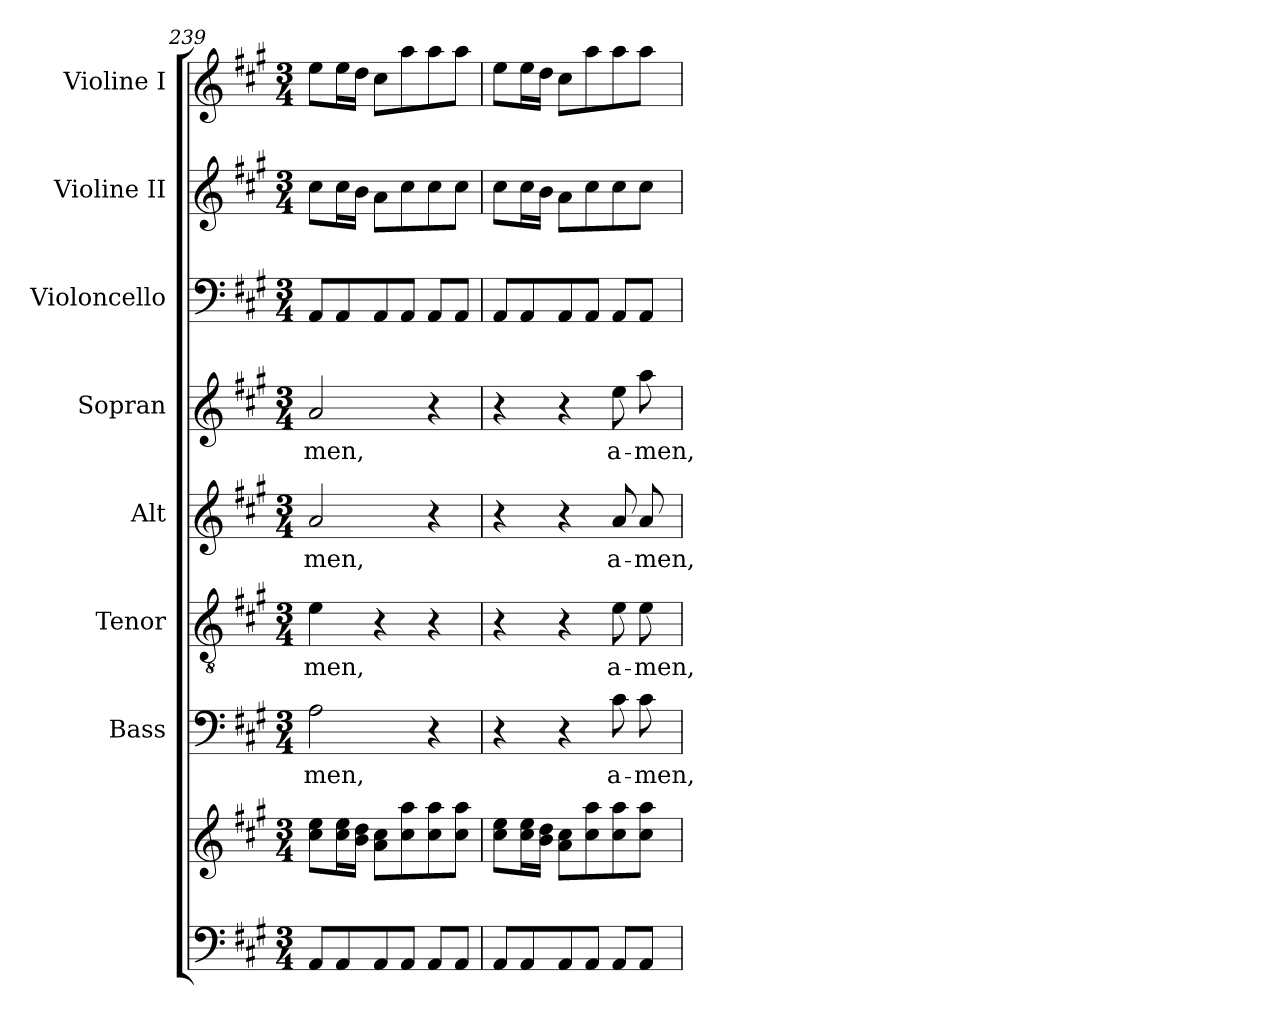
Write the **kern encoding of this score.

**kern	**kern	**kern	**text	**kern	**text	**kern	**text	**kern	**text	**kern	**kern	**kern
*part8	*part8	*part7	*part7	*part6	*part6	*part5	*part5	*part4	*part4	*part3	*part2	*part1
*staff9	*staff8	*staff7	*staff7	*staff6	*staff6	*staff5	*staff5	*staff4	*staff4	*staff3	*staff2	*staff1
*	*	*I"Bass	*	*I"Tenor	*	*I"Alt	*	*I"Sopran	*	*I"Violoncello	*I"Violine II	*I"Violine I
*	*	*I'B.	*	*I'T.	*	*I'A.	*	*I'S.	*	*I'Vc.	*I'Vl. II	*I'Vl. I
!!LO:PB:g=z
*clefF4	*clefG2	*clefF4	*	*clefGv2	*	*clefG2	*	*clefG2	*	*clefF4	*clefG2	*clefG2
*	*	*	*	*	*	*	*	*	*	*ITrd7c12	*	*
*k[f#c#g#]	*k[f#c#g#]	*k[f#c#g#]	*	*k[f#c#g#]	*	*k[f#c#g#]	*	*k[f#c#g#]	*	*k[f#c#g#]	*k[f#c#g#]	*k[f#c#g#]
*A:	*A:	*A:	*	*A:	*	*A:	*	*A:	*	*A:	*A:	*A:
*M3/4	*M3/4	*M3/4	*	*M3/4	*	*M3/4	*	*M3/4	*	*M3/4	*M3/4	*M3/4
=239	=239	=239	=239	=239	=239	=239	=239	=239	=239	=239	=239	=239
!	!	!	!LO:LY:b	!	!LO:LY:b	!	!LO:LY:b	!	!LO:LY:b	!	!	!
8AA/L	8cc#\ 8ee\L	2A\	-men,	4e\	-men,	2a/	-men,	2a/	-men,	8AAA/L	8cc#\L	8ee\L
8AA/	16cc#\ 16ee\L	.	.	.	.	.	.	.	.	8AAA/	16cc#\L	16ee\L
.	16b\ 16dd\JJ	.	.	.	.	.	.	.	.	.	16b\JJ	16dd\JJ
8AA/	8a\ 8cc#\L	.	.	4r	.	.	.	.	.	8AAA/	8a\L	8cc#\L
8AA/J	8cc#\ 8aa\	.	.	.	.	.	.	.	.	8AAA/J	8cc#\	8aa\
8AA/L	8cc#\ 8aa\	4r	.	4r	.	4r	.	4r	.	8AAA/L	8cc#\	8aa\
8AA/J	8cc#\ 8aa\J	.	.	.	.	.	.	.	.	8AAA/J	8cc#\J	8aa\J
=240	=240	=240	=240	=240	=240	=240	=240	=240	=240	=240	=240	=240
8AA/L	8cc#\ 8ee\L	4r	.	4r	.	4r	.	4r	.	8AAA/L	8cc#\L	8ee\L
8AA/	16cc#\ 16ee\L	.	.	.	.	.	.	.	.	8AAA/	16cc#\L	16ee\L
.	16b\ 16dd\JJ	.	.	.	.	.	.	.	.	.	16b\JJ	16dd\JJ
8AA/	8a\ 8cc#\L	4r	.	4r	.	4r	.	4r	.	8AAA/	8a\L	8cc#\L
8AA/J	8cc#\ 8aa\	.	.	.	.	.	.	.	.	8AAA/J	8cc#\	8aa\
!	!	!	!LO:LY:b	!	!LO:LY:b	!	!LO:LY:b	!	!LO:LY:b	!	!	!
8AA/L	8cc#\ 8aa\	8c#\	a-	8e\	a-	8a/	a-	8ee\	a-	8AAA/L	8cc#\	8aa\
!	!	!	!LO:LY:b	!	!LO:LY:b	!	!LO:LY:b	!	!LO:LY:b	!	!	!
8AA/J	8cc#\ 8aa\J	8c#\	-men,	8e\	-men,	8a/	-men,	8aa\	-men,	8AAA/J	8cc#\J	8aa\J
=	=	=	=	=	=	=	=	=	=	=	=	=
*-	*-	*-	*-	*-	*-	*-	*-	*-	*-	*-	*-	*-
